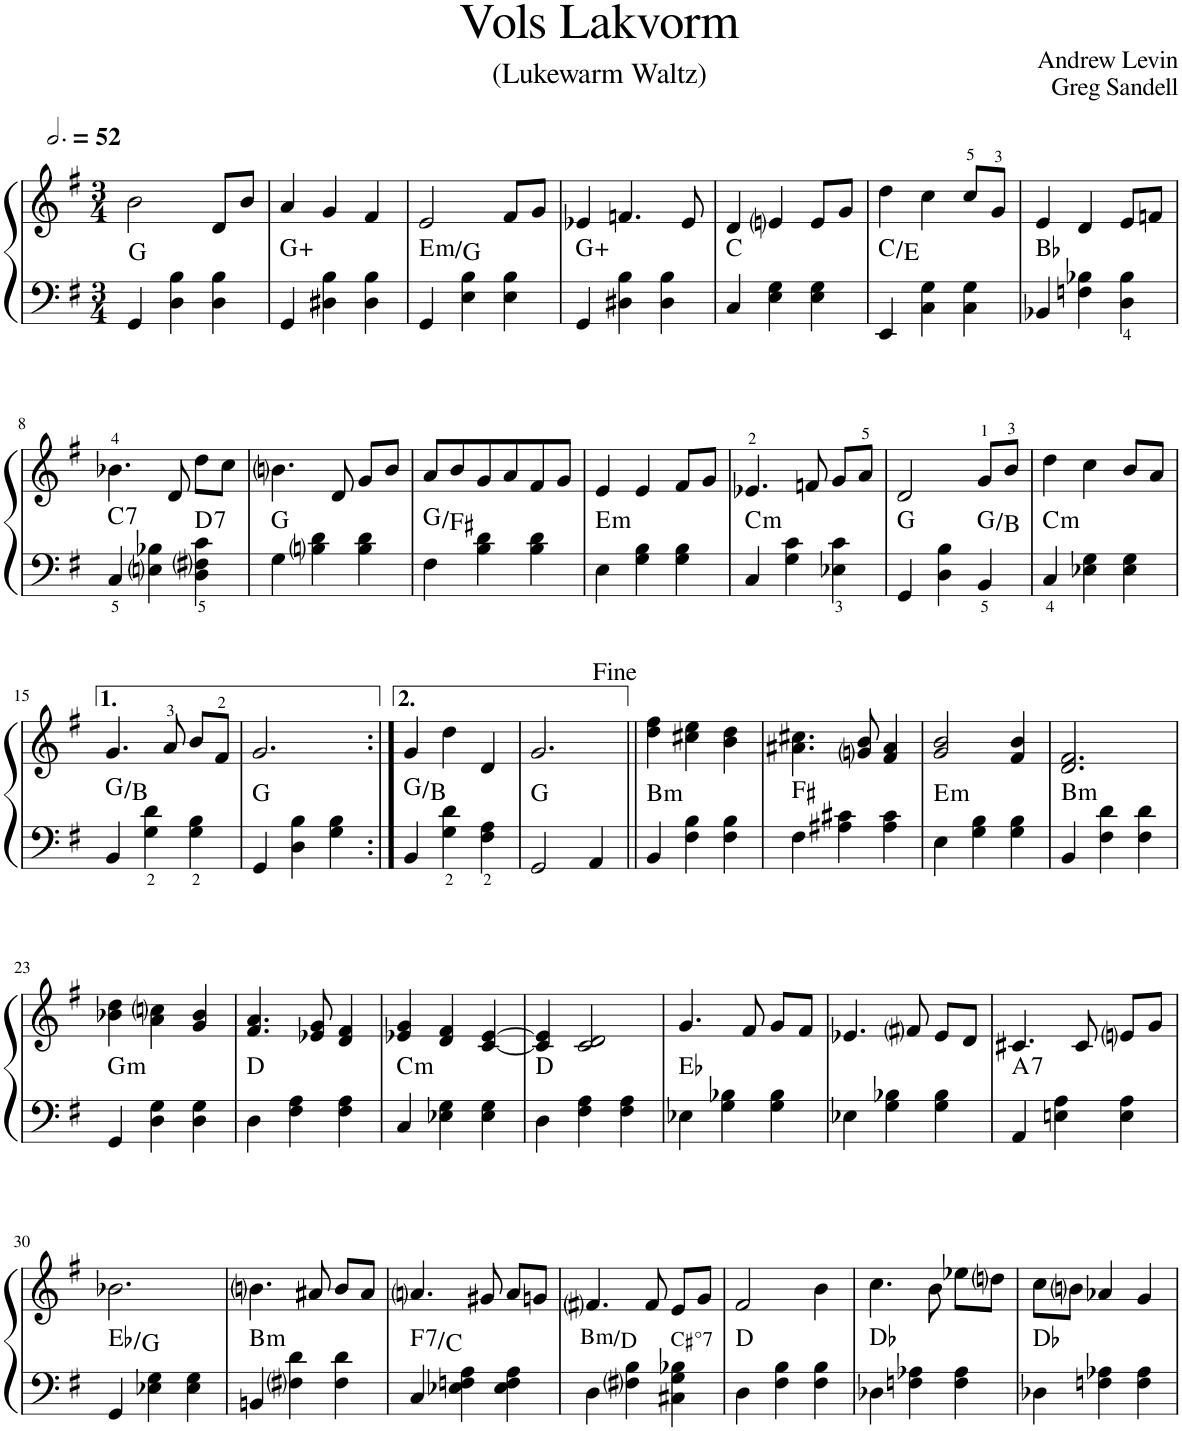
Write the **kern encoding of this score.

**kern	**kern	**harte
*part1	*part1	*part1
*staff2	*staff1	*
*I"Piano	*	*
*I'Pno.	*	*
*clefF4	*clefG2	*
*k[f#]	*k[f#]	*
*M3/4	*M3/4	*
*MM156	*MM156	*
=1	=1	=1
4GG/	2b\	G:maj
4D\ 4B\	.	.
4D\ 4B\	8d/L	.
.	8b/J	.
=2	=2	=2
4GG/	4a/	G:aug
4D#X\ 4B\	4g/	.
4D#\ 4B\	4f#/	.
=3	=3	=3
!	!	!LO:H:kt=m
4GG/	2e/	E:min/b3
4E\ 4B\	.	.
4E\ 4B\	8f#/L	.
.	8g/J	.
=4	=4	=4
4GG/	4e-X/	G:aug
4D#X\ 4B\	4.fn/	.
4D#\ 4B\	.	.
.	8e-/	.
=5	=5	=5
4C/	4d/	C:maj
4E\ 4G\	4eni/	.
4E\ 4G\	8e/L	.
.	8g/J	.
=6	=6	=6
4EE/	4dd\	C:maj/3
4C\ 4G\	4cc\	.
4C\ 4G\	8cc/L	.
.	8g/J	.
=7	=7	=7
4BB-X/	4e/	Bb:maj
4Fn\ 4B-X\	4d/	.
4D\ 4B-\	8e/L	.
.	8fn/J	.
!!LO:LB:g=z
=8	=8	=8
!	!	!LO:H:kt=7
4C/	4.b-X\	C:7
4Eni\ 4B-X\	.	.
.	8d/	.
!	!	!LO:H:kt=7
4D\ 4F#i\ 4c\	8dd\L	D:7
.	8cc\J	.
=9	=9	=9
4G\	4.bni\	G:maj
4Bni\ 4d\	.	.
.	8d/	.
4B\ 4d\	8g/L	.
.	8b/J	.
=10	=10	=10
4F#\	8a/L	G:maj/7
.	8b/	.
4B\ 4d\	8g/	.
.	8a/	.
4B\ 4d\	8f#/	.
.	8g/J	.
=11	=11	=11
!	!	!LO:H:kt=m
4E\	4e/	E:min
4G\ 4B\	4e/	.
4G\ 4B\	8f#/L	.
.	8g/J	.
=12	=12	=12
!	!	!LO:H:kt=m
4C/	4.e-X/	C:min
4G\ 4c\	.	.
.	8fn/	.
4E-X\ 4c\	8g/L	.
.	8a/J	.
=13	=13	=13
4GG/	2d/	G:maj
4D\ 4B\	.	.
4BB/	8g/L	G:maj/3
.	8b/J	.
=14	=14	=14
!	!	!LO:H:kt=m
4C/	4dd\	C:min
4E-X\ 4G\	4cc\	.
4E-\ 4G\	8b/L	.
.	8a/J	.
!!LO:LB:g=z
=15	=15	=15
4BB/	4.g/	G:maj/3
4G\ 4d\	.	.
.	8a/	.
4G\ 4B\	8b/L	.
.	8f#/J	.
=16	=16	=16
4GG/	2.g/	G:maj
4D\ 4B\	.	.
4G\ 4B\	.	.
=17:|!	=17:|!	=17:|!
4BB/	4g/	G:maj/3
4G\ 4d\	4dd\	.
4F#\ 4A\	4d/	.
=18	=18	=18
2GG/	2.g/	G:maj
4AA/	.	.
=19||	=19||	=19||
!	!	!LO:H:kt=m
4BB/	4dd\ 4ff#\	B:min
4F#\ 4B\	4cc#X\ 4ee\	.
4F#\ 4B\	4b\ 4dd\	.
=20	=20	=20
4F#\	4.a#X\ 4.cc#X\	F#:maj
4A#X\ 4c#X\	.	.
.	8gni/ 8b/	.
4A#\ 4c#\	4f#/ 4a#/	.
=21	=21	=21
!	!	!LO:H:kt=m
4E\	2g/ 2b/	E:min
4G\ 4B\	.	.
4G\ 4B\	4f#/ 4b/	.
=22	=22	=22
!	!	!LO:H:kt=m
4BB/	2.d/ 2.f#/	B:min
4F#\ 4d\	.	.
4F#\ 4d\	.	.
!!LO:LB:g=z
=23	=23	=23
!	!	!LO:H:kt=m
4GG/	4b-X\ 4dd\	G:min
4D\ 4G\	4a\ 4ccni\	.
4D\ 4G\	4g/ 4b-/	.
=24	=24	=24
4D\	4.f#/ 4.a/	D:maj
4F#\ 4A\	.	.
.	8e-X/ 8g/	.
4F#\ 4A\	4d/ 4f#/	.
=25	=25	=25
!	!	!LO:H:kt=m
4C/	4e-X/ 4g/	C:min
4E-X\ 4G\	4d/ 4f#/	.
4E-\ 4G\	[4c/ [4e-/	.
=26	=26	=26
4D\	4c/] 4e-/]	D:maj
4F#\ 4A\	2c/ 2d/	.
4F#\ 4A\	.	.
=27	=27	=27
4E-X\	4.g/	Eb:maj
4G\ 4B-X\	.	.
.	8f#/	.
4G\ 4B-\	8g/L	.
.	8f#/J	.
=28	=28	=28
4E-X\	4.e-X/	.
4G\ 4B-X\	.	.
.	8f#i/	.
4G\ 4B-\	8e-/L	.
.	8d/J	.
=29	=29	=29
!	!	!LO:H:kt=7
4AA/	4.c#X/	A:7
4En\ 4A\	.	.
.	8c#/	.
4E\ 4A\	8eni/L	.
.	8g/J	.
!!LO:LB:g=z
=30	=30	=30
4GG/	2.b-X\	Eb:maj/3
4E-X\ 4G\	.	.
4E-\ 4G\	.	.
=31	=31	=31
!	!	!LO:H:kt=m
4BBn/	4.bni\	B:min
4F#i\ 4d\	.	.
.	8a#X/	.
4F#\ 4d\	8b/L	.
.	8a#/J	.
=32	=32	=32
!	!	!LO:H:kt=7
4C/	4.ani/	F:7/5
4E-X\ 4Fn\ 4A\	.	.
.	8g#X/	.
4E-\ 4F\ 4A\	8a/L	.
.	8gn/J	.
=33	=33	=33
!	!	!LO:H:kt=m
4D\	4.f#i/	B:min/b3
4F#i\ 4B\	.	.
.	8f#/	.
!	!	!LO:H:kt=°
4C#X\ 4G\ 4B-X\	8e/L	.
.	8g/J	.
=34	=34	=34
4D\	2f#/	D:maj
4F#\ 4B\	.	.
4F#\ 4B\	4b\	.
=35	=35	=35
4D-X\	4.cc\	Db:maj
4Fn\ 4A-X\	.	.
.	8b\	.
4F\ 4A-\	8ee-X\L	.
.	8ddni\J	.
=36	=36	=36
4D-X\	8cc\L	Db:maj
.	8bni\J	.
4Fn\ 4A-X\	4a-X/	.
4F\ 4A-\	4g/	.
=	=	=
*-	*-	*-
